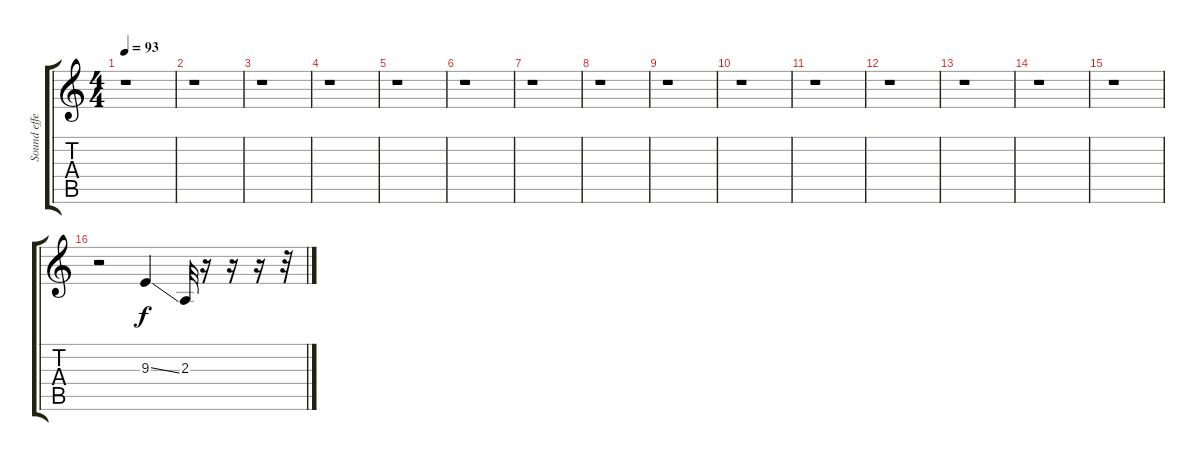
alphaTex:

\track ("Sound effect" "Sound effe") {instrument fx2soundtrack}
\staff {score tabs}
\tuning (E4 B3 G3 D3 A2 E2) {hide}
\ts (4 4)
\tempo 93
\clef g2
\ks c
r.1{dy f} |
r.1 |
r.1 |
r.1 |
r.1 |
r.1 |
r.1 |
r.1 |
r.1 |
r.1 |
r.1 |
r.1 |
r.1 |
r.1 |
r.1 |
r.2 9.3{ss}.4 2.3.32 r.16 r.16 r.16 r.32
